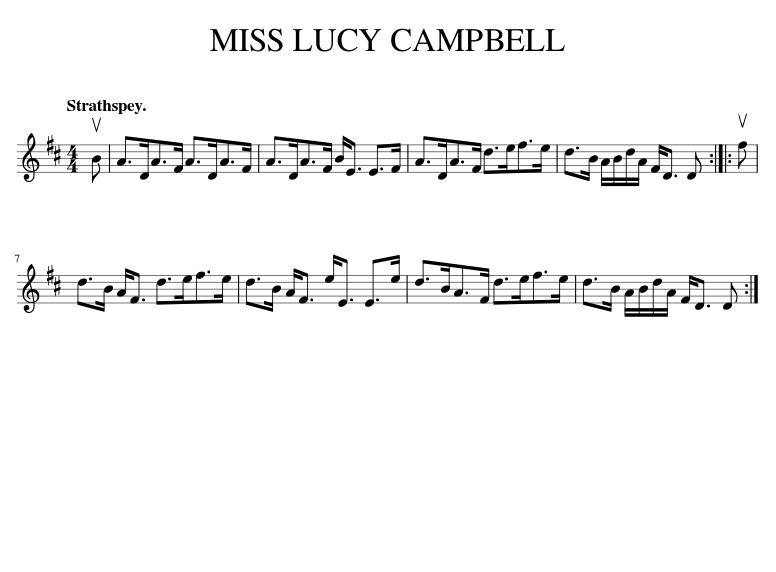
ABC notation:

X:1
L:1/8
Q:1/4=120
M:4/4
I:linebreak $
K:D
V:1 treble
V:1
 uB | A>DA>F A>DA>F | A>DA>F B<E E>F | A>DA>F d>ef>e | d>B A/B/d/A/ F<D D :: %5
 uf |$ d>B A<F d>ef>e | d>B A<F e<E E>e | d>BA>F d>ef>e | d>B A/B/d/A/ F<D D :| %10
